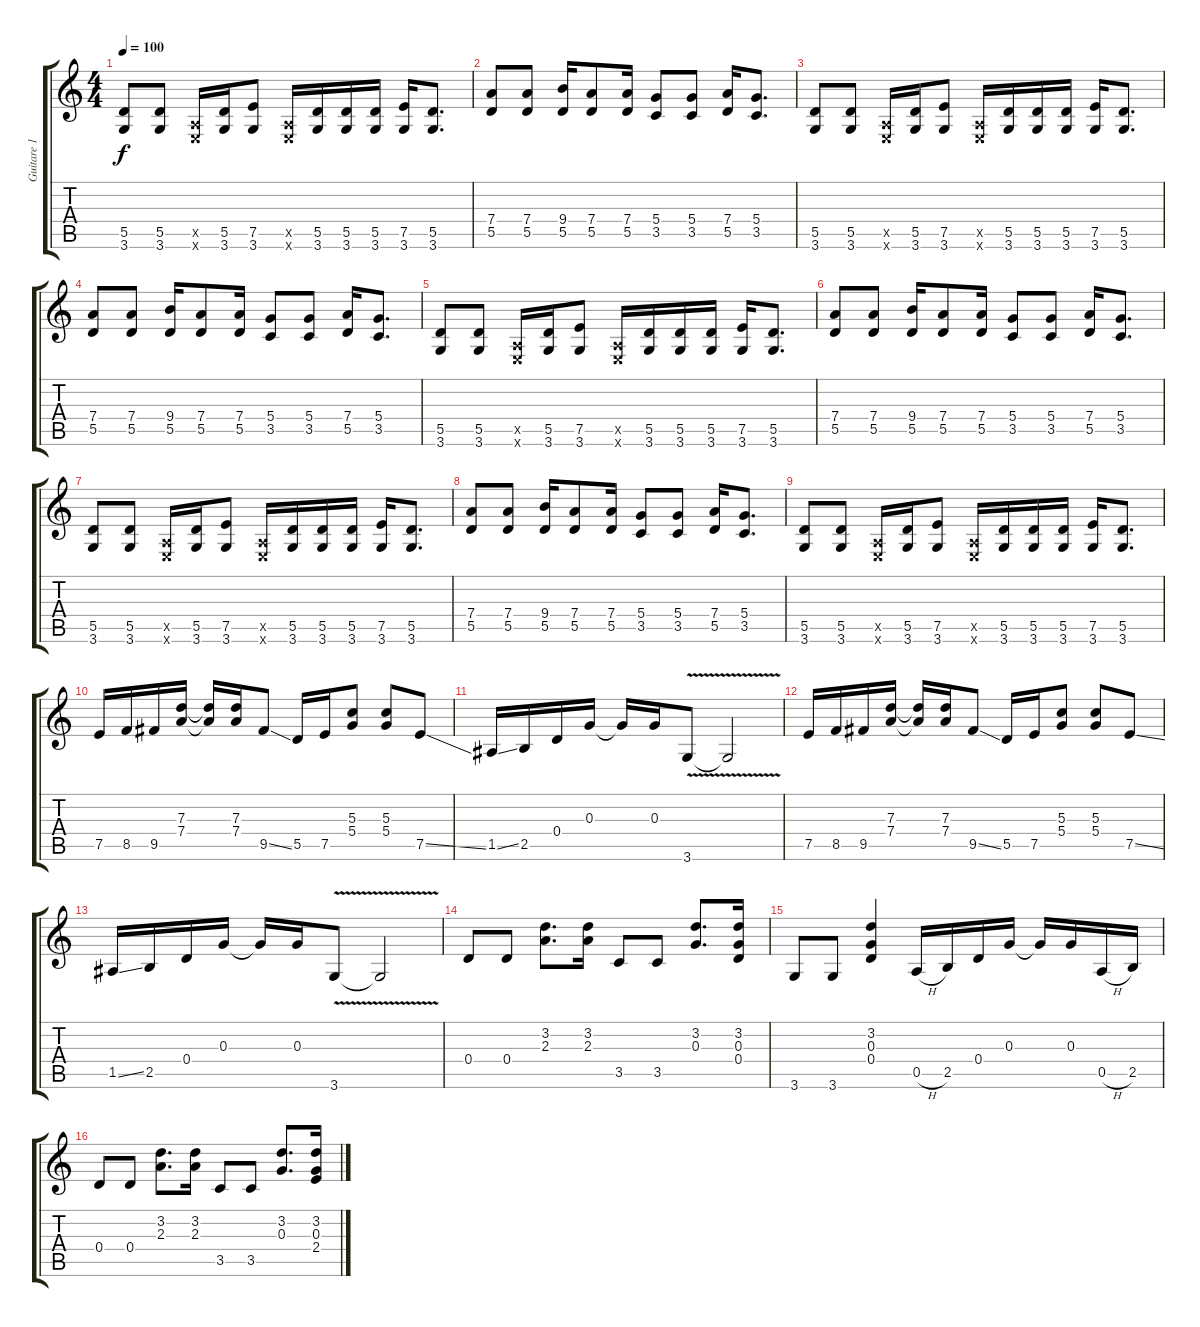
\track ("Guitare 1" "Guitare 1") {instrument electricguitarclean}
\staff {score tabs}
\tuning (E4 B3 G3 D3 A2 E2) {hide}
\ts (4 4)
\tempo 100
\clef g2
\ks c
(5.5 3.6).8{dy f} (5.5 3.6).8 (0.5{x} 0.6{x}).16 (5.5 3.6).16 (7.5 3.6).8 (0.5{x} 0.6{x}).16 (5.5 3.6).16 (5.5 3.6).16 (5.5 3.6).16 (7.5 3.6).16 (5.5 3.6).8{d} |
(7.4 5.5).8 (7.4 5.5).8 (9.4 5.5).16 (7.4 5.5).8 (7.4 5.5).16 (5.4 3.5).8 (5.4 3.5).8 (7.4 5.5).16 (5.4 3.5).8{d} |
(5.5 3.6).8 (5.5 3.6).8 (0.5{x} 0.6{x}).16 (5.5 3.6).16 (7.5 3.6).8 (0.5{x} 0.6{x}).16 (5.5 3.6).16 (5.5 3.6).16 (5.5 3.6).16 (7.5 3.6).16 (5.5 3.6).8{d} |
(7.4 5.5).8 (7.4 5.5).8 (9.4 5.5).16 (7.4 5.5).8 (7.4 5.5).16 (5.4 3.5).8 (5.4 3.5).8 (7.4 5.5).16 (5.4 3.5).8{d} |
(5.5 3.6).8 (5.5 3.6).8 (0.5{x} 0.6{x}).16 (5.5 3.6).16 (7.5 3.6).8 (0.5{x} 0.6{x}).16 (5.5 3.6).16 (5.5 3.6).16 (5.5 3.6).16 (7.5 3.6).16 (5.5 3.6).8{d} |
(7.4 5.5).8 (7.4 5.5).8 (9.4 5.5).16 (7.4 5.5).8 (7.4 5.5).16 (5.4 3.5).8 (5.4 3.5).8 (7.4 5.5).16 (5.4 3.5).8{d} |
(5.5 3.6).8 (5.5 3.6).8 (0.5{x} 0.6{x}).16 (5.5 3.6).16 (7.5 3.6).8 (0.5{x} 0.6{x}).16 (5.5 3.6).16 (5.5 3.6).16 (5.5 3.6).16 (7.5 3.6).16 (5.5 3.6).8{d} |
(7.4 5.5).8 (7.4 5.5).8 (9.4 5.5).16 (7.4 5.5).8 (7.4 5.5).16 (5.4 3.5).8 (5.4 3.5).8 (7.4 5.5).16 (5.4 3.5).8{d} |
(5.5 3.6).8 (5.5 3.6).8 (0.5{x} 0.6{x}).16 (5.5 3.6).16 (7.5 3.6).8 (0.5{x} 0.6{x}).16 (5.5 3.6).16 (5.5 3.6).16 (5.5 3.6).16 (7.5 3.6).16 (5.5 3.6).8{d} |
7.5.16 8.5.16 9.5.16 (7.3 7.4).16 (7.3{t} 7.4{t}).16 (7.3 7.4).16 9.5{ss}.8 5.5.16 7.5.16 (5.3 5.4).8 (5.3 5.4).8 7.5{ss}.8 |
1.5{ss}.16 2.5.16 0.4.16 0.3.16 0.3{t}.16 0.3.16 3.6{v}.8 3.6{t}.2 |
7.5.16 8.5.16 9.5.16 (7.3 7.4).16 (7.3{t} 7.4{t}).16 (7.3 7.4).16 9.5{ss}.8 5.5.16 7.5.16 (5.3 5.4).8 (5.3 5.4).8 7.5{ss}.8 |
1.5{ss}.16 2.5.16 0.4.16 0.3.16 0.3{t}.16 0.3.16 3.6{v}.8 3.6{t}.2 |
0.4.8 0.4.8 (3.2 2.3).8{d} (3.2 2.3).16 3.5.8 3.5.8 (3.2 0.3).8{d} (3.2 0.3 0.4).16 |
3.6.8 3.6.8 (3.2 0.3 0.4).4 0.5{h}.16 2.5.16 0.4.16 0.3.16 0.3{t}.16 0.3.16 0.5{h}.16 2.5.16 |
0.4.8 0.4.8 (3.2 2.3).8{d} (3.2 2.3).16 3.5.8 3.5.8 (3.2 0.3).8{d} (3.2 0.3 2.4).16
